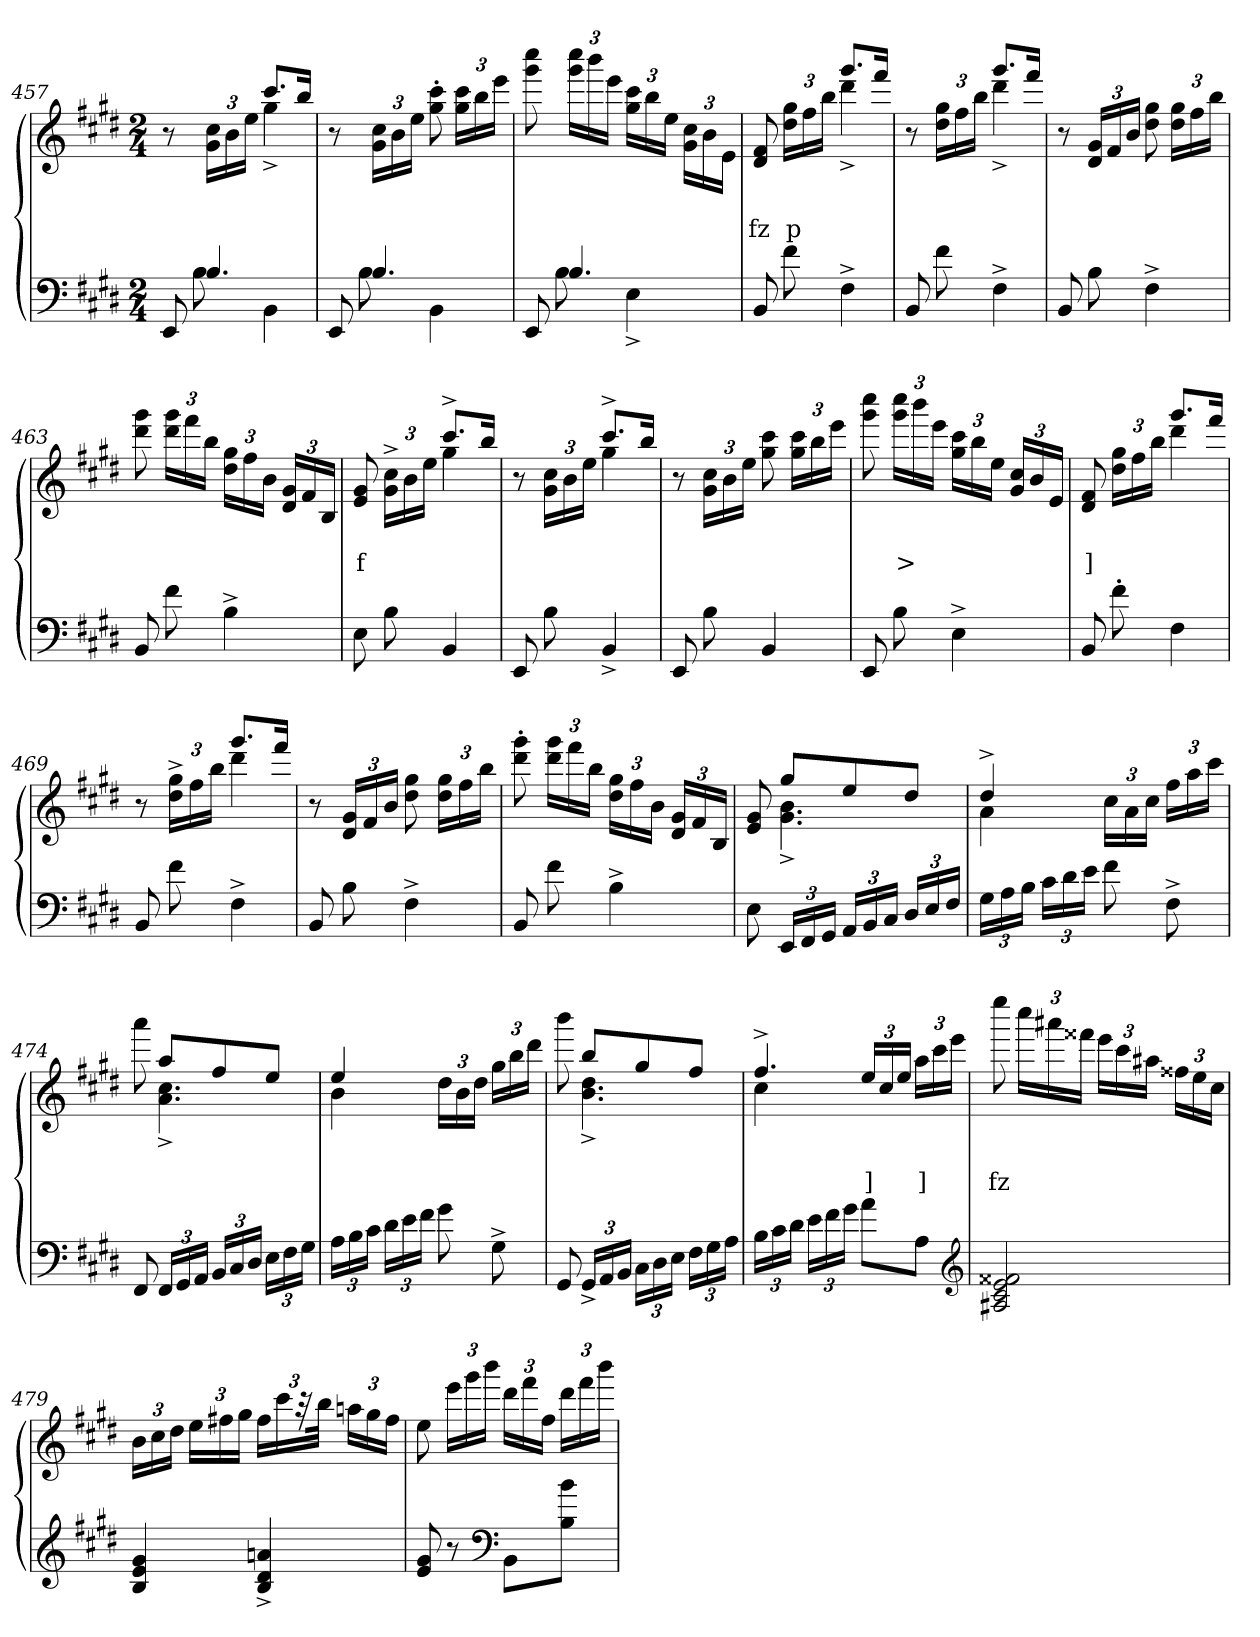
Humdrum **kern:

**kern	**kern	**text	**text
*part2	*part1	*part1	*part1
*staff2	*staff1	*staff1	*staff1
*clefF4	*clefG2	*	*
*k[f#c#g#d#]	*k[f#c#g#d#]	*	*
*M2/4	*M2/4	*	*
=457	=457	=457	=457
*^	*^	*	*
8EE	8ryy	4ryy	8r	.	.
4.B	8B	.	24cc# 24g#LL	.	.
.	.	.	24b	.	.
.	.	.	24eeJJ	.	.
.	4BB	8.ccc#L	4gg#^>	.	.
.	.	16bbJk	.	.	.
*	*	*v	*v	*	*
=458	=458	=458	=458	=458
8EE	8ryy	8r	.	.
4.B	8B	24cc# 24g#LL	.	.
.	.	24b	.	.
.	.	24eeJJ	.	.
.	4BB	8ccc#'> 8gg#'>	.	.
.	.	24ccc# 24gg#LL	.	.
.	.	24bb	.	.
.	.	24eeeJJ	.	.
=459	=459	=459	=459	=459
8EE	8ryy	8cccc# 8ggg#	.	.
4.B	8B	24cccc# 24ggg#LL	.	.
.	.	24bbb	.	.
.	.	24eeeJJ	.	.
.	4E^>	24ccc# 24gg#LL	.	.
.	.	24bb	.	.
.	.	24eeJJ	.	.
.	.	24cc#\ 24g#LL	.	.
.	.	24b	.	.
.	.	24eJJ	.	.
*v	*v	*	*	*
=460	=460	=460	=460
*	*^	*	*
8BB	4ryy	8f# 8d#	.	fz
8f#	.	24gg# 24dd#LL	.	p
.	.	24ff#	.	.
.	.	24bbJJ	.	.
4F#^>	8.ggg#L	4ddd#^>	.	.
.	16fff#Jk	.	.	.
=461	=461	=461	=461	=461
8BB	4ryy	8r	.	.
8f#	.	24gg# 24dd#LL	.	.
.	.	24ff#	.	.
.	.	24bbJJ	.	.
4F#^>	8.ggg#L	4ddd#^>	.	.
.	16fff#J	.	.	.
*	*v	*v	*	*
=462	=462	=462	=462
8BB	8r	.	.
8B	24g# 24d#LL	.	.
.	24f#	.	.
.	24bJJ	.	.
4F#^>	8gg# 8dd#	.	.
.	24gg# 24dd#LL	.	.
.	24ff#	.	.
.	24bbJJ	.	.
=463	=463	=463	=463
8BB	8ggg# 8ddd#	.	.
8f#	24ggg# 24ddd#LL	.	.
.	24fff#	.	.
.	24bbJJ	.	.
4B^>	24gg# 24dd#LL	.	.
.	24ff#	.	.
.	24bJJ	.	.
.	24g# 24d#LL	.	.
.	24f#	.	.
.	24BJJ	.	.
=464	=464	=464	=464
*	*^	*	*
8E	4ryy	8g# 8e	.	f
8B	.	24cc#^> 24g#^>LL	.	.
.	.	24b	.	.
.	.	24eeJJ	.	.
4BB	8.ccc#^>L	4gg#	.	.
.	16bbJk	.	.	.
=465	=465	=465	=465	=465
8EE	4ryy	8r	.	.
8B	.	24cc# 24g#LL	.	.
.	.	24b	.	.
.	.	24eeJJ	.	.
4BB^>	8.ccc#^>L	4gg#	.	.
.	16bbJ	.	.	.
*	*v	*v	*	*
=466	=466	=466	=466
8EE	8r	.	.
8B	24cc# 24g#LL	.	.
.	24b	.	.
.	24eeJJ	.	.
4BB	8ccc# 8gg#	.	.
.	24ccc# 24gg#LL	.	.
.	24bb	.	.
.	24eeeJJ	.	.
=467	=467	=467	=467
8EE	8cccc# 8ggg#	.	.
8B	24cccc# 24ggg#LL	.	>
.	24bbb	.	.
.	24eeeJJ	.	.
4E^>	24ccc# 24gg#LL	.	.
.	24bb	.	.
.	24eeJJ	.	.
.	24cc# 24g#LL	.	.
.	24b	.	.
.	24eJJ	.	.
=468	=468	=468	=468
*	*^	*	*
8BB	4ryy	8f# 8d#	.	]
8f#'>	.	24gg# 24dd#LL	.	.
.	.	24ff#	.	.
.	.	24bbJJ	.	.
4F#	8.ggg#L	4ddd#	.	.
.	16fff#Jk	.	.	.
=469	=469	=469	=469	=469
8BB	4ryy	8r	.	.
8f#	.	24gg#^> 24dd#^>LL	.	.
.	.	24ff#	.	.
.	.	24bbJJ	.	.
4F#^>	8.ggg#L	4ddd#	.	.
.	16fff#Jk	.	.	.
*	*v	*v	*	*
=470	=470	=470	=470
8BB	8r	.	.
8B	24g# 24d#LL	.	.
.	24f#	.	.
.	24bJJ	.	.
4F#^>	8gg# 8dd#	.	.
.	24gg# 24dd#LL	.	.
.	24ff#	.	.
.	24bbJJ	.	.
=471	=471	=471	=471
8BB	8ggg#'> 8ddd#'>	.	.
8f#	24ggg# 24ddd#LL	.	.
.	24fff#	.	.
.	24bbJJ	.	.
4B^>	24gg# 24dd#LL	.	.
.	24ff#	.	.
.	24bJJ	.	.
.	24g# 24d#LL	.	.
.	24f#	.	.
.	24BJJ	.	.
=472	=472	=472	=472
*	*^	*	*
8E	8g# 8e	8ryy	.	.
24EELL	8gg#L	4.b^> 4.g#^>	.	.
24FF#	.	.	.	.
24GG#JJ	.	.	.	.
24AALL	8ee	.	.	.
24BB	.	.	.	.
24C#JJ	.	.	.	.
24D#/LL	8dd#J	.	.	.
24E	.	.	.	.
24F#JJ	.	.	.	.
=473	=473	=473	=473	=473
24G#LL	4dd#^>	4a	.	.
24A	.	.	.	.
24BJJ	.	.	.	.
24c#LL	.	.	.	.
24d#	.	.	.	.
24eJJ	.	.	.	.
8f#	24cc#LL	4ryy	.	.
.	24a	.	.	.
.	24cc#JJ	.	.	.
8F#^>	24ff#LL	.	.	.
.	24aa	.	.	.
.	24ccc#JJ	.	.	.
=474	=474	=474	=474	=474
8FF#	8aaa	8ryy	.	.
24FF#LL	8aaL	4.cc#^> 4.a^>	.	.
24GG#	.	.	.	.
24AAJJ	.	.	.	.
24BBLL	8ff#	.	.	.
24C#	.	.	.	.
24D#JJ	.	.	.	.
24ELL	8eeJ	.	.	.
24F#	.	.	.	.
24G#JJ	.	.	.	.
=475	=475	=475	=475	=475
24ALL	4ee	4b	.	.
24B	.	.	.	.
24c#JJ	.	.	.	.
24d#LL	.	.	.	.
24e	.	.	.	.
24f#JJ	.	.	.	.
8g#	24dd#LL	4ryy	.	.
.	24b	.	.	.
.	24dd#JJ	.	.	.
8G#^>	24gg#\LL	.	.	.
.	24bb	.	.	.
.	24ddd#JJ	.	.	.
=476	=476	=476	=476	=476
8GG#	8bbb\	8ryy	.	.
24GG#^>LL	8bbL	4.dd#^> 4.b^>	.	.
24AA	.	.	.	.
24BBJJ	.	.	.	.
24C#LL	8gg#	.	.	.
24D#	.	.	.	.
24EJJ	.	.	.	.
24F#LL	8ff#J	.	.	.
24G#	.	.	.	.
24AJJ	.	.	.	.
=477	=477	=477	=477	=477
24BLL	4.ff#^>	4cc#	.	.
24c#	.	.	.	.
24d#JJ	.	.	.	.
24eLL	.	.	.	.
24f#	.	.	.	.
24g#JJ	.	.	.	.
8aL	.	24ee/LL	.	]
.	.	24cc#	.	.
.	.	24eeJJ	.	.
8AJ	8ryy	24aaLL	.	]
.	.	24ccc#	.	.
.	.	24eeeJJ	.	.
*	*v	*v	*	*
*clefG2	*	*	*
=478	=478	=478	=478
2f##X 2e 2c# 2A#X	8eeee	.	fz
.	24cccc#LL	.	.
.	24aaa#X	.	.
.	24fff##XJJ	.	.
.	24eeeLL	.	.
.	24ccc#	.	.
.	24aa#JJ	.	.
.	24ff##LL	.	.
.	24ee	.	.
.	24cc#JJ	.	.
=479	=479	=479	=479
4g# 4e 4B	24bLL	.	.
.	24cc#	.	.
.	24dd#JJ	.	.
.	24eeLL	.	.
.	24ff#X	.	.
.	24gg#JJ	.	.
4an^> 4d#^> 4B^>	24ff#LL	.	.
.	24ccc#	.	.
.	48r	.	.
.	48bbJJk	.	.
.	24aanLL	.	.
.	24gg#	.	.
.	24ff#JJ	.	.
=480	=480	=480	=480
8g# 8e	8ee	.	.
8r	24eeeLL	.	.
.	24ggg#	.	.
.	24bbbJJ	.	.
*clefF4	*	*	*
8BBL	24ddd#LL	.	.
.	24fff#	.	.
.	24ff#JJ	.	.
8b 8BJ	24ddd#LL	.	.
.	24fff#	.	.
.	24bbbJJ	.	.
=	=	=	=
*-	*-	*-	*-
